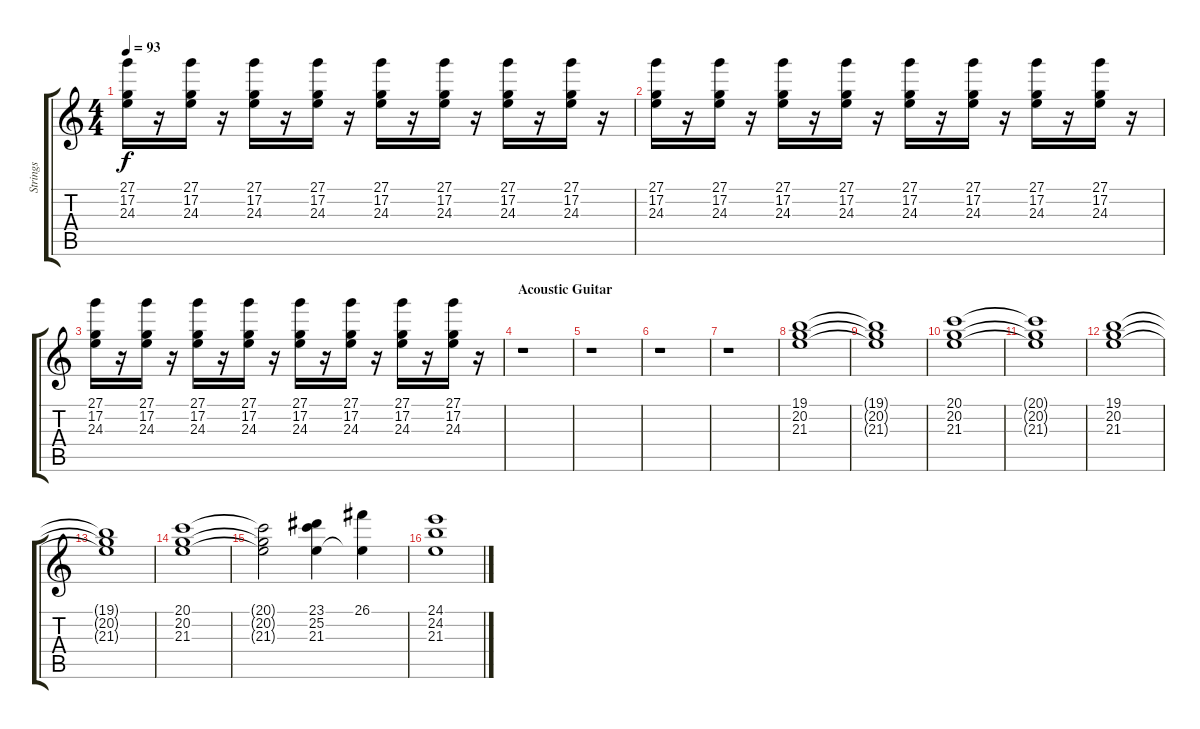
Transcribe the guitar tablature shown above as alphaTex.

\track ("Strings" "Strings") {instrument stringensemble1}
\staff {score tabs}
\tuning (E4 B3 G3 D3 A2 E2) {hide}
\ts (4 4)
\tempo 93
\clef g2
\ks c
(27.1 17.2 24.3).16{dy f} r.16 (27.1 17.2 24.3).16 r.16 (27.1 17.2 24.3).16 r.16 (27.1 17.2 24.3).16 r.16 (27.1 17.2 24.3).16 r.16 (27.1 17.2 24.3).16 r.16 (27.1 17.2 24.3).16 r.16 (27.1 17.2 24.3).16 r.16 |
(27.1 17.2 24.3).16 r.16 (27.1 17.2 24.3).16 r.16 (27.1 17.2 24.3).16 r.16 (27.1 17.2 24.3).16 r.16 (27.1 17.2 24.3).16 r.16 (27.1 17.2 24.3).16 r.16 (27.1 17.2 24.3).16 r.16 (27.1 17.2 24.3).16 r.16 |
(27.1 17.2 24.3).16 r.16 (27.1 17.2 24.3).16 r.16 (27.1 17.2 24.3).16 r.16 (27.1 17.2 24.3).16 r.16 (27.1 17.2 24.3).16 r.16 (27.1 17.2 24.3).16 r.16 (27.1 17.2 24.3).16 r.16 (27.1 17.2 24.3).16 r.16 |
\section ("" "Acoustic Guitar")
r.1 |
r.1 |
r.1 |
r.1 |
(19.1 20.2 21.3).1 |
(19.1{t} 20.2{t} 21.3{t}).1 |
(20.1 20.2 21.3).1 |
(20.1{t} 20.2{t} 21.3{t}).1 |
(19.1 20.2 21.3).1 |
(19.1{t} 20.2{t} 21.3{t}).1 |
(20.1 20.2 21.3).1 |
(20.1{t} 20.2{t} 21.3{t}).2 (23.1 25.2 21.3).4 (26.1 21.3{t}).4 |
(24.1 24.2 21.3).1
